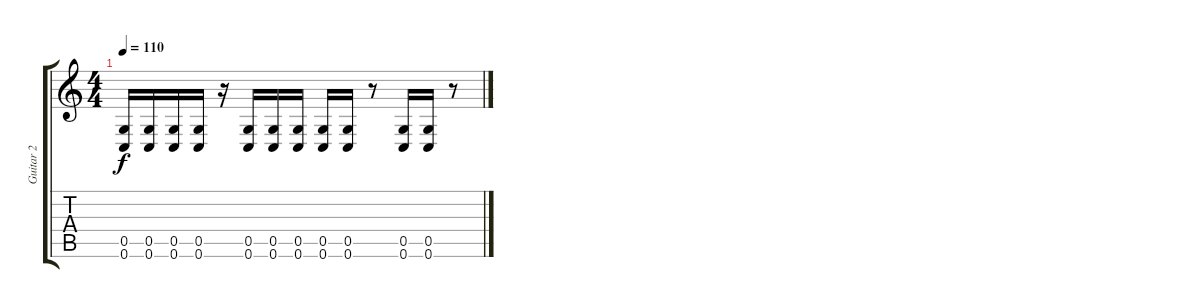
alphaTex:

\track ("Guitar 2" "Guitar 2") {instrument overdrivenguitar}
\staff {score tabs}
\tuning (D4 A3 F3 C3 G2 C2) {hide}
\ts (4 4)
\tempo 110
\clef g2
\ks c
(0.5 0.6).16{dy f} (0.5 0.6).16 (0.5 0.6).16 (0.5 0.6).16 r.16 (0.5 0.6).16 (0.5 0.6).16 (0.5 0.6).16 (0.5 0.6).16 (0.5 0.6).16 r.8 (0.5 0.6).16 (0.5 0.6).16 r.8
